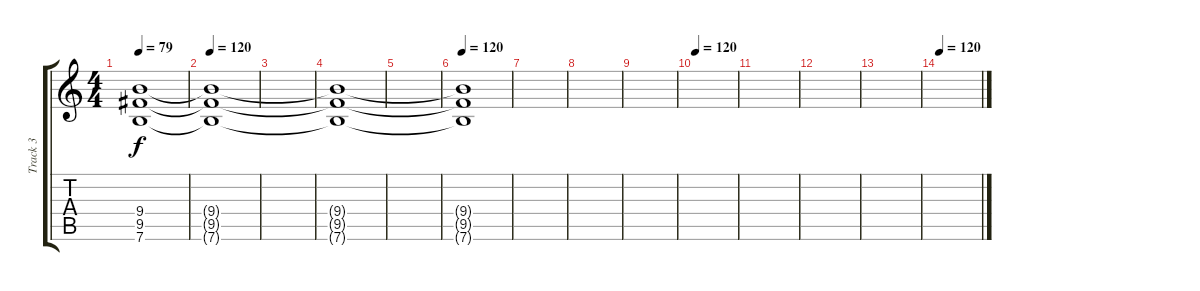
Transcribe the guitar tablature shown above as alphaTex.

\track ("Track 3" "Track 3") {instrument distortionguitar}
\staff {score tabs}
\tuning (E4 B3 G3 D3 A2 E2) {hide}
\ts (4 4)
\tempo 79
\clef g2
\ks c
(9.4{t} 9.5{t} 7.6{t}).1{dy f} |
\tempo 120
(9.4{t} 9.5{t} 7.6{t}).1{volume 9} |
|
(9.4{t} 9.5{t} 7.6{t}).1{volume 5} |
|
\tempo 120
(9.4{t} 9.5{t} 7.6{t}).1 |
|
|
|
\tempo 120
|
|
|
|
\tempo 120
